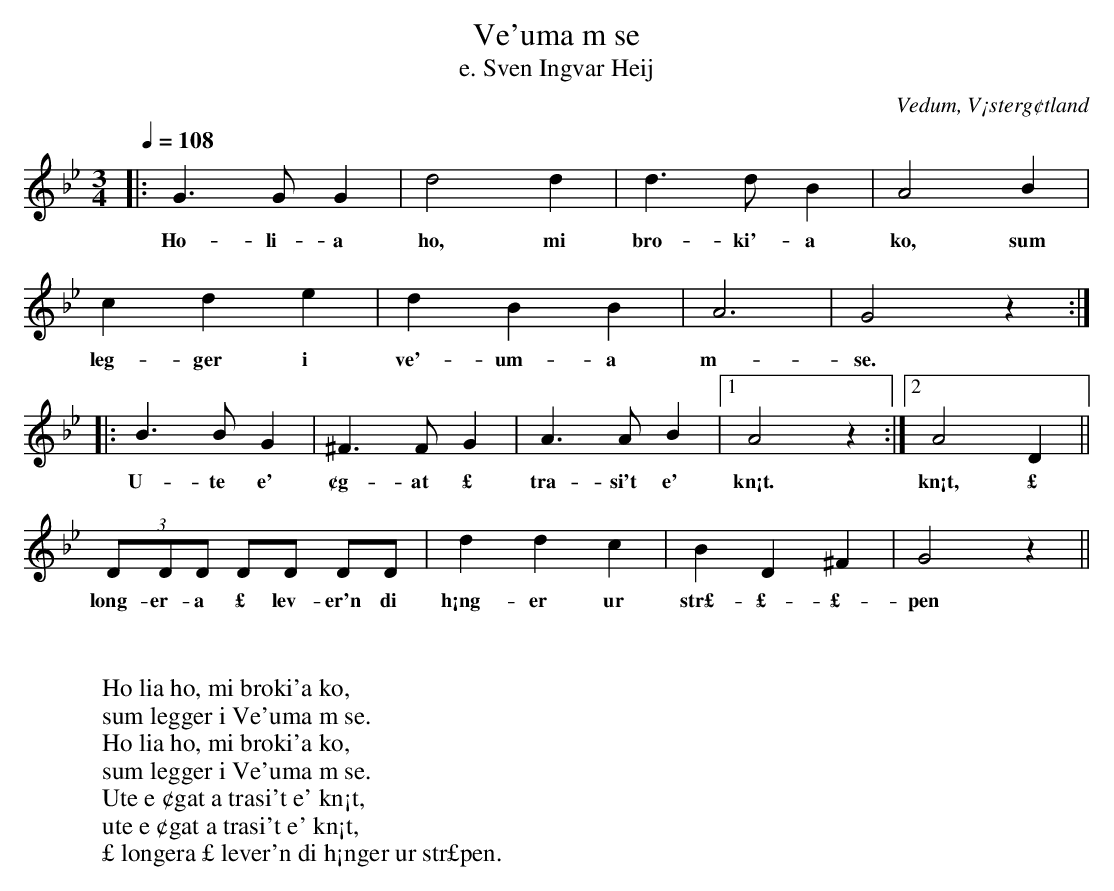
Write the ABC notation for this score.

X:1
T:Ve'uma m se
T:e. Sven Ingvar Heij
O:Vedum, V¡sterg¢tland
W:
W:
W:Ho lia ho, mi broki'a ko,
W:sum legger i Ve'uma m se.
W:Ho lia ho, mi broki'a ko,
W:sum legger i Ve'uma m se.
W:Ute e ¢gat a trasi't e' kn¡t,
W:ute e ¢gat a trasi't e' kn¡t,
W:£ longera £ lever'n di h¡nger ur str£pen.
M:3/4
L:1/8
Q:1/4=108
K:Gm
|:G3GG2 | d4 d2 | d3d B2 | A4 B2|
w:Ho-li-a ho, mi bro-ki'-a ko, sum
c2d2e2 |d2 B2 B2 | A6 | G4z2 :|
w:leg-ger i ve'-um-a m -se.
|:B3BG2 | ^F3FG2 | A3AB2 |1 A4z2 :|2 A4 D2 ||
w:U-te e' ¢g-at £ tra-si't e' kn¡t. kn¡t, £
(3DDD DD DD| d2d2c2 | B2D2^F2 | G4z2 ||
w:long-er-a £ lev-er'n di h¡ng-er ur str£-£-£-pen
